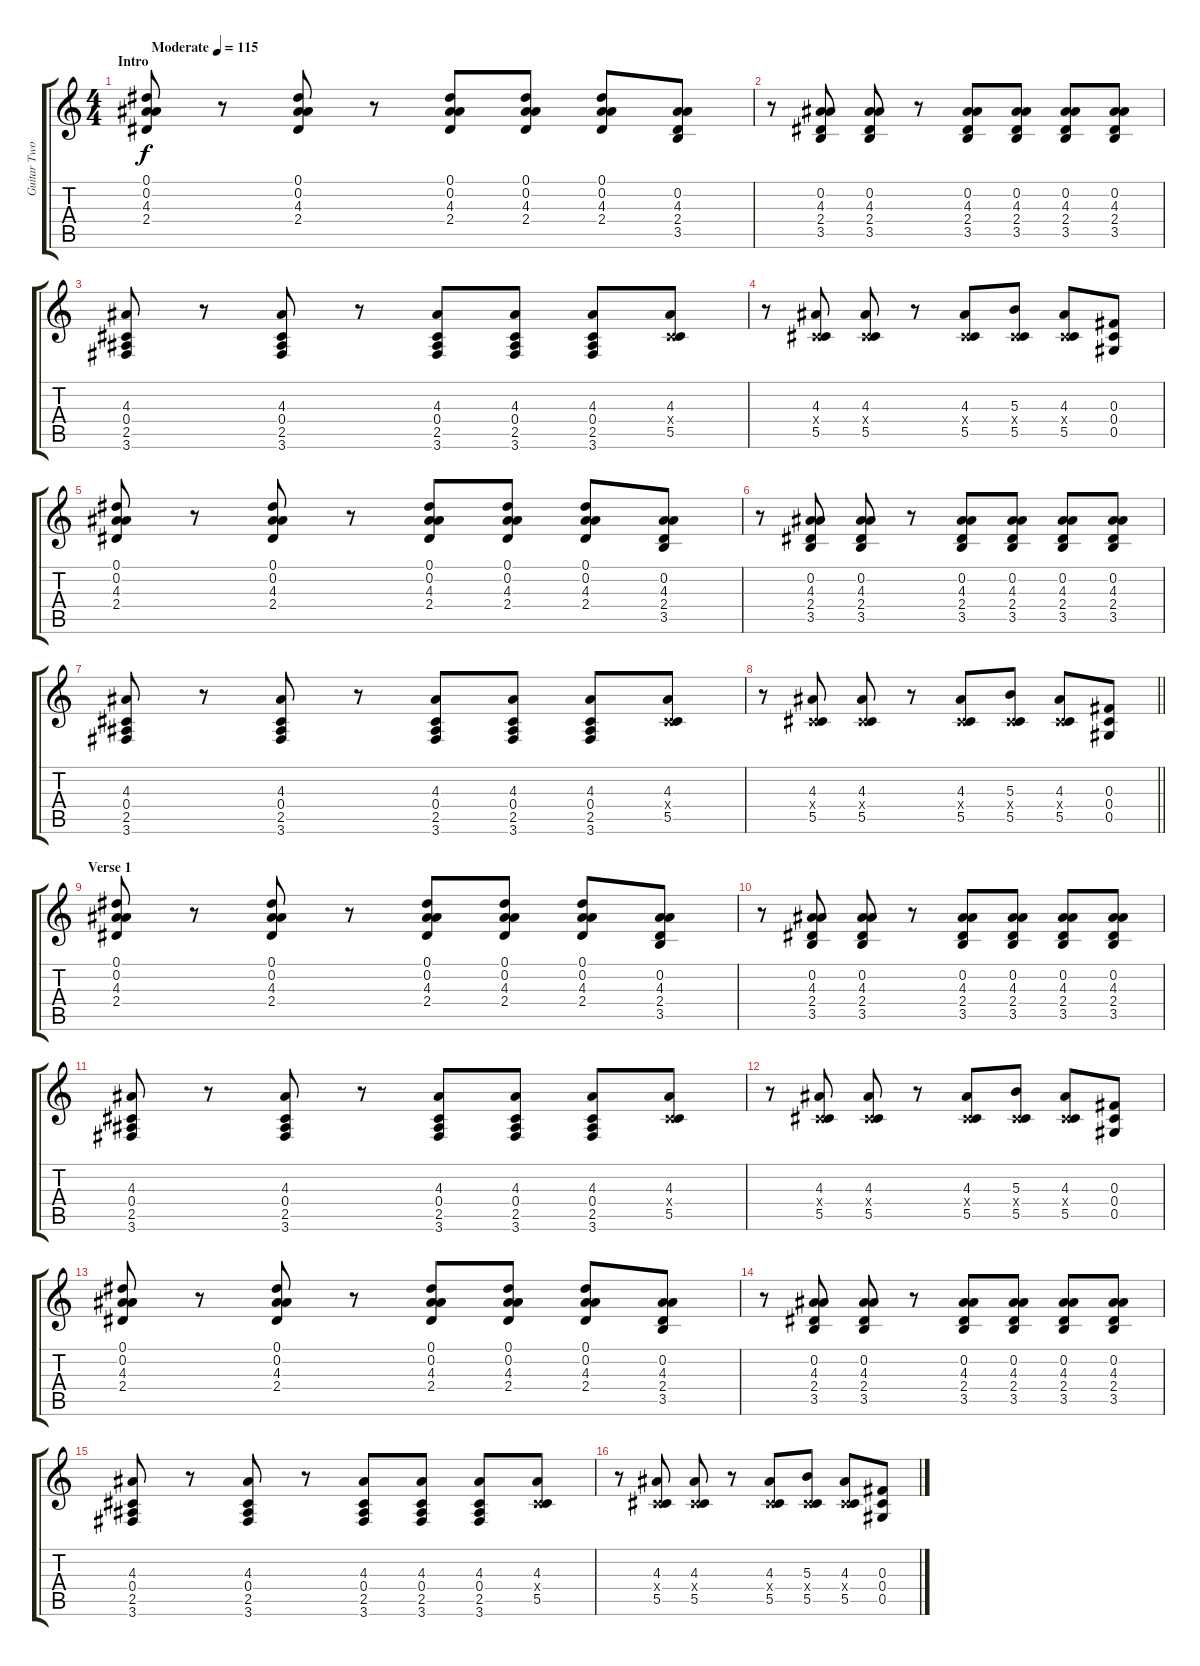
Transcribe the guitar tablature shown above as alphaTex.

\track ("Guitar Two" "Guitar Two") {instrument electricguitarclean}
\staff {score tabs}
\tuning (Eb4 Bb3 Gb3 Db3 Ab2 Eb2) {hide}
\ts (4 4)
\section ("" "Intro")
\tempo (115 "Moderate")
\clef g2
\ks c
(0.1 0.2 4.3 2.4).8{dy f instrument electricguitarclean} r.8 (0.1 0.2 4.3 2.4).8 r.8 (0.1 0.2 4.3 2.4).8 (0.1 0.2 4.3 2.4).8 (0.1 0.2 4.3 2.4).8 (0.2 4.3 2.4 3.5).8 |
r.8 (0.2 4.3 2.4 3.5).8 (0.2 4.3 2.4 3.5).8 r.8 (0.2 4.3 2.4 3.5).8 (0.2 4.3 2.4 3.5).8 (0.2 4.3 2.4 3.5).8 (0.2 4.3 2.4 3.5).8 |
(4.3 0.4 2.5 3.6).8 r.8 (4.3 0.4 2.5 3.6).8 r.8 (4.3 0.4 2.5 3.6).8 (4.3 0.4 2.5 3.6).8 (4.3 0.4 2.5 3.6).8 (4.3 0.4{x} 5.5).8 |
r.8 (4.3 0.4{x} 5.5).8 (4.3 0.4{x} 5.5).8 r.8 (4.3 0.4{x} 5.5).8 (5.3 0.4{x} 5.5).8 (4.3 0.4{x} 5.5).8 (0.3 0.4 0.5).8 |
(0.1 0.2 4.3 2.4).8 r.8 (0.1 0.2 4.3 2.4).8 r.8 (0.1 0.2 4.3 2.4).8 (0.1 0.2 4.3 2.4).8 (0.1 0.2 4.3 2.4).8 (0.2 4.3 2.4 3.5).8 |
r.8 (0.2 4.3 2.4 3.5).8 (0.2 4.3 2.4 3.5).8 r.8 (0.2 4.3 2.4 3.5).8 (0.2 4.3 2.4 3.5).8 (0.2 4.3 2.4 3.5).8 (0.2 4.3 2.4 3.5).8 |
(4.3 0.4 2.5 3.6).8 r.8 (4.3 0.4 2.5 3.6).8 r.8 (4.3 0.4 2.5 3.6).8 (4.3 0.4 2.5 3.6).8 (4.3 0.4 2.5 3.6).8 (4.3 0.4{x} 5.5).8 |
\barLineRight lightlight
r.8 (4.3 0.4{x} 5.5).8 (4.3 0.4{x} 5.5).8 r.8 (4.3 0.4{x} 5.5).8 (5.3 0.4{x} 5.5).8 (4.3 0.4{x} 5.5).8 (0.3 0.4 0.5).8 |
\section ("" "Verse 1")
(0.1 0.2 4.3 2.4).8 r.8 (0.1 0.2 4.3 2.4).8 r.8 (0.1 0.2 4.3 2.4).8 (0.1 0.2 4.3 2.4).8 (0.1 0.2 4.3 2.4).8 (0.2 4.3 2.4 3.5).8 |
r.8 (0.2 4.3 2.4 3.5).8 (0.2 4.3 2.4 3.5).8 r.8 (0.2 4.3 2.4 3.5).8 (0.2 4.3 2.4 3.5).8 (0.2 4.3 2.4 3.5).8 (0.2 4.3 2.4 3.5).8 |
(4.3 0.4 2.5 3.6).8 r.8 (4.3 0.4 2.5 3.6).8 r.8 (4.3 0.4 2.5 3.6).8 (4.3 0.4 2.5 3.6).8 (4.3 0.4 2.5 3.6).8 (4.3 0.4{x} 5.5).8 |
r.8 (4.3 0.4{x} 5.5).8 (4.3 0.4{x} 5.5).8 r.8 (4.3 0.4{x} 5.5).8 (5.3 0.4{x} 5.5).8 (4.3 0.4{x} 5.5).8 (0.3 0.4 0.5).8 |
(0.1 0.2 4.3 2.4).8 r.8 (0.1 0.2 4.3 2.4).8 r.8 (0.1 0.2 4.3 2.4).8 (0.1 0.2 4.3 2.4).8 (0.1 0.2 4.3 2.4).8 (0.2 4.3 2.4 3.5).8 |
r.8 (0.2 4.3 2.4 3.5).8 (0.2 4.3 2.4 3.5).8 r.8 (0.2 4.3 2.4 3.5).8 (0.2 4.3 2.4 3.5).8 (0.2 4.3 2.4 3.5).8 (0.2 4.3 2.4 3.5).8 |
(4.3 0.4 2.5 3.6).8 r.8 (4.3 0.4 2.5 3.6).8 r.8 (4.3 0.4 2.5 3.6).8 (4.3 0.4 2.5 3.6).8 (4.3 0.4 2.5 3.6).8 (4.3 0.4{x} 5.5).8 |
r.8 (4.3 0.4{x} 5.5).8 (4.3 0.4{x} 5.5).8 r.8 (4.3 0.4{x} 5.5).8 (5.3 0.4{x} 5.5).8 (4.3 0.4{x} 5.5).8 (0.3 0.4 0.5).8
